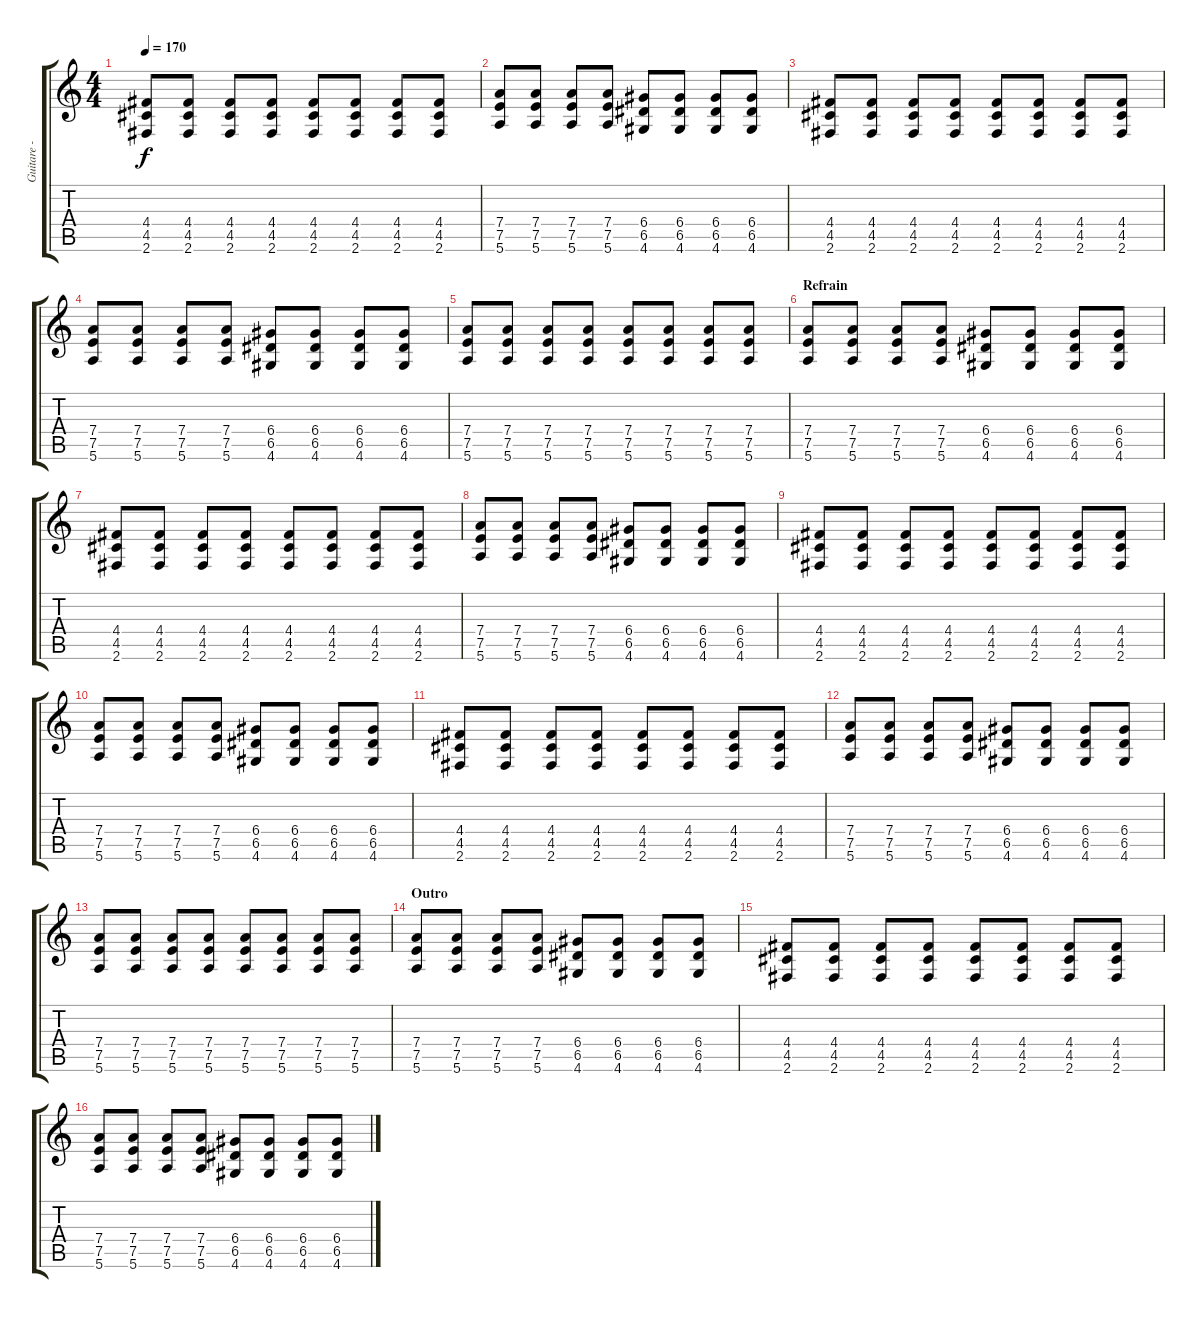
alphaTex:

\track ("Guitare - Yann" "Guitare - ") {instrument overdrivenguitar}
\staff {score tabs}
\tuning (E4 B3 G3 D3 A2 E2) {hide}
\ts (4 4)
\tempo 170
\clef g2
\ks c
(4.4 4.5 2.6).8{dy f} (4.4 4.5 2.6).8 (4.4 4.5 2.6).8 (4.4 4.5 2.6).8 (4.4 4.5 2.6).8 (4.4 4.5 2.6).8 (4.4 4.5 2.6).8 (4.4 4.5 2.6).8 |
(7.4 7.5 5.6).8 (7.4 7.5 5.6).8 (7.4 7.5 5.6).8 (7.4 7.5 5.6).8 (6.4 6.5 4.6).8 (6.4 6.5 4.6).8 (6.4 6.5 4.6).8 (6.4 6.5 4.6).8 |
(4.4 4.5 2.6).8 (4.4 4.5 2.6).8 (4.4 4.5 2.6).8 (4.4 4.5 2.6).8 (4.4 4.5 2.6).8 (4.4 4.5 2.6).8 (4.4 4.5 2.6).8 (4.4 4.5 2.6).8 |
(7.4 7.5 5.6).8 (7.4 7.5 5.6).8 (7.4 7.5 5.6).8 (7.4 7.5 5.6).8 (6.4 6.5 4.6).8 (6.4 6.5 4.6).8 (6.4 6.5 4.6).8 (6.4 6.5 4.6).8 |
(7.4 7.5 5.6).8 (7.4 7.5 5.6).8 (7.4 7.5 5.6).8 (7.4 7.5 5.6).8 (7.4 7.5 5.6).8 (7.4 7.5 5.6).8 (7.4 7.5 5.6).8 (7.4 7.5 5.6).8 |
\section ("" "Refrain")
(7.4 7.5 5.6).8 (7.4 7.5 5.6).8 (7.4 7.5 5.6).8 (7.4 7.5 5.6).8 (6.4 6.5 4.6).8 (6.4 6.5 4.6).8 (6.4 6.5 4.6).8 (6.4 6.5 4.6).8 |
(4.4 4.5 2.6).8 (4.4 4.5 2.6).8 (4.4 4.5 2.6).8 (4.4 4.5 2.6).8 (4.4 4.5 2.6).8 (4.4 4.5 2.6).8 (4.4 4.5 2.6).8 (4.4 4.5 2.6).8 |
(7.4 7.5 5.6).8 (7.4 7.5 5.6).8 (7.4 7.5 5.6).8 (7.4 7.5 5.6).8 (6.4 6.5 4.6).8 (6.4 6.5 4.6).8 (6.4 6.5 4.6).8 (6.4 6.5 4.6).8 |
(4.4 4.5 2.6).8 (4.4 4.5 2.6).8 (4.4 4.5 2.6).8 (4.4 4.5 2.6).8 (4.4 4.5 2.6).8 (4.4 4.5 2.6).8 (4.4 4.5 2.6).8 (4.4 4.5 2.6).8 |
(7.4 7.5 5.6).8 (7.4 7.5 5.6).8 (7.4 7.5 5.6).8 (7.4 7.5 5.6).8 (6.4 6.5 4.6).8 (6.4 6.5 4.6).8 (6.4 6.5 4.6).8 (6.4 6.5 4.6).8 |
(4.4 4.5 2.6).8 (4.4 4.5 2.6).8 (4.4 4.5 2.6).8 (4.4 4.5 2.6).8 (4.4 4.5 2.6).8 (4.4 4.5 2.6).8 (4.4 4.5 2.6).8 (4.4 4.5 2.6).8 |
(7.4 7.5 5.6).8 (7.4 7.5 5.6).8 (7.4 7.5 5.6).8 (7.4 7.5 5.6).8 (6.4 6.5 4.6).8 (6.4 6.5 4.6).8 (6.4 6.5 4.6).8 (6.4 6.5 4.6).8 |
(7.4 7.5 5.6).8 (7.4 7.5 5.6).8 (7.4 7.5 5.6).8 (7.4 7.5 5.6).8 (7.4 7.5 5.6).8 (7.4 7.5 5.6).8 (7.4 7.5 5.6).8 (7.4 7.5 5.6).8 |
\section ("" "Outro")
(7.4 7.5 5.6).8 (7.4 7.5 5.6).8 (7.4 7.5 5.6).8 (7.4 7.5 5.6).8 (6.4 6.5 4.6).8 (6.4 6.5 4.6).8 (6.4 6.5 4.6).8 (6.4 6.5 4.6).8 |
(4.4 4.5 2.6).8 (4.4 4.5 2.6).8 (4.4 4.5 2.6).8 (4.4 4.5 2.6).8 (4.4 4.5 2.6).8 (4.4 4.5 2.6).8 (4.4 4.5 2.6).8 (4.4 4.5 2.6).8 |
(7.4 7.5 5.6).8 (7.4 7.5 5.6).8 (7.4 7.5 5.6).8 (7.4 7.5 5.6).8 (6.4 6.5 4.6).8 (6.4 6.5 4.6).8 (6.4 6.5 4.6).8 (6.4 6.5 4.6).8
